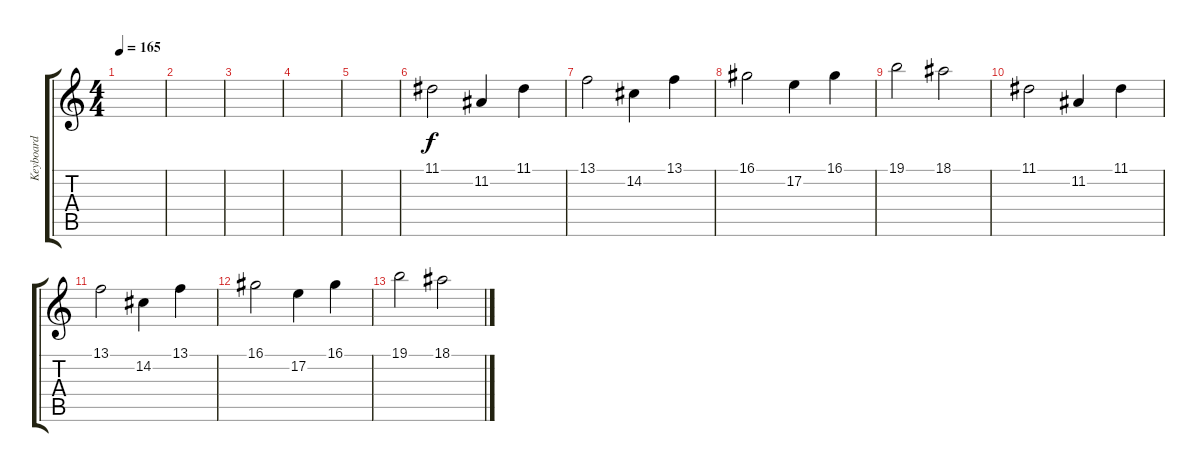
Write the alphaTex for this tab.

\track ("Keyboard" "Keyboard") {instrument harpsichord}
\staff {score tabs}
\tuning (E4 B3 G3 D3 A2 E2) {hide}
\ts (4 4)
\tempo 165
\clef g2
\ks c
|
|
|
|
|
11.1.2{volume 16 instrument pad1newage} 11.2.4 11.1.4 |
13.1.2 14.2.4 13.1.4 |
16.1.2 17.2.4 16.1.4 |
19.1.2 18.1.2 |
11.1.2 11.2.4 11.1.4 |
13.1.2 14.2.4 13.1.4 |
16.1.2 17.2.4 16.1.4 |
19.1.2 18.1.2
